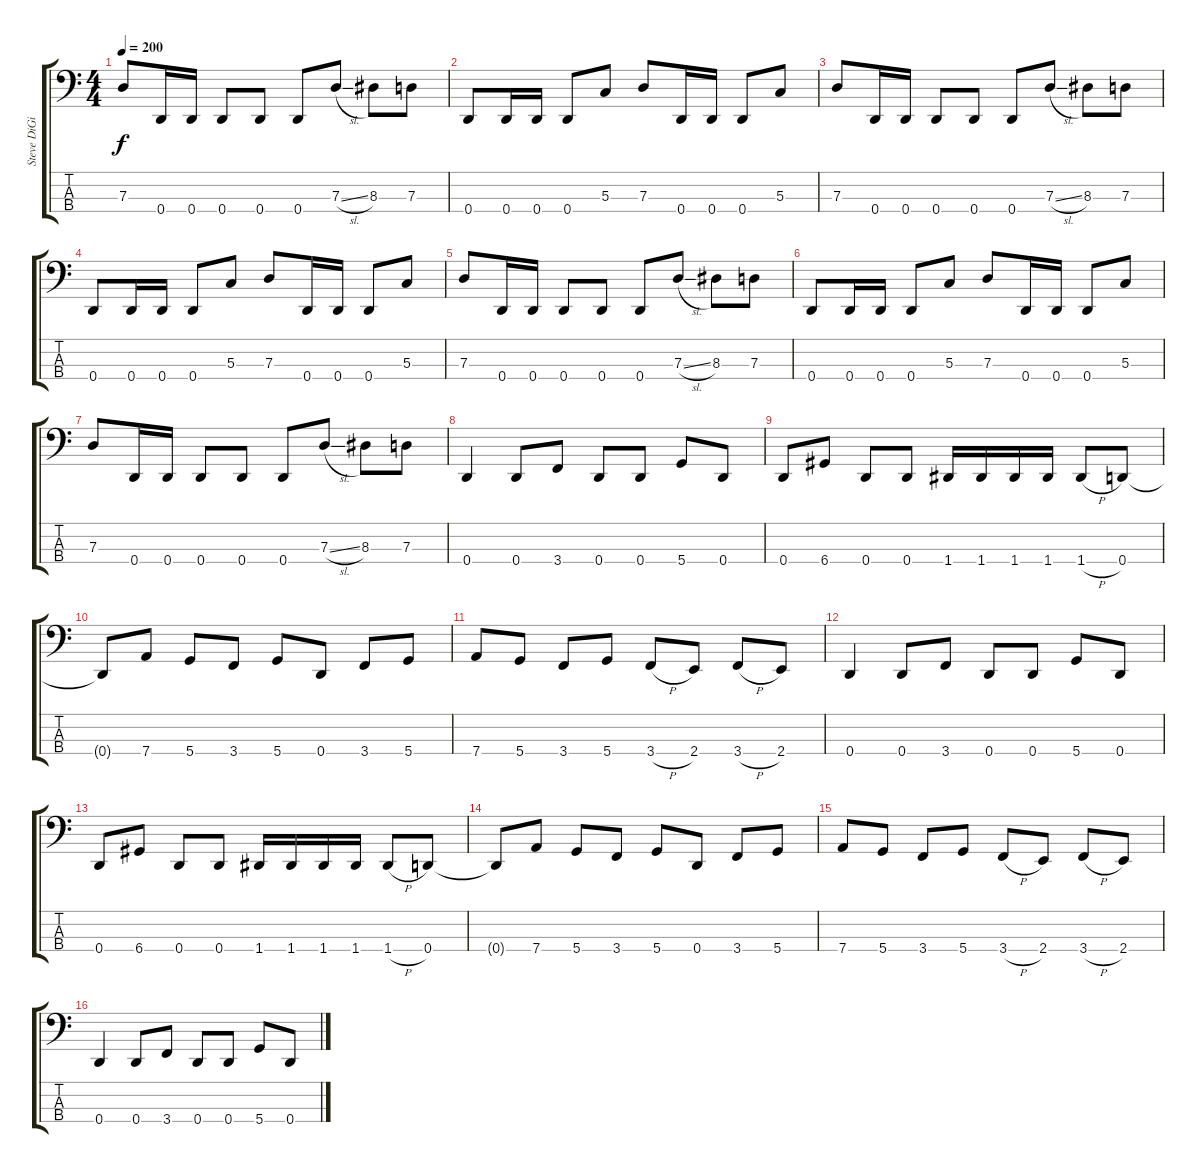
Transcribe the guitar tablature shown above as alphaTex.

\track ("Steve DiGiorgio" "Steve DiGi") {instrument electricbassfinger}
\staff {score tabs}
\tuning (F2 C2 G1 D1) {hide}
\ts (4 4)
\tempo 200
\clef f4
\ks c
7.3.8{dy f} 0.4.16 0.4.16 0.4.8 0.4.8 0.4.8 7.3{sl}.8 8.3.8 7.3.8 |
0.4.8 0.4.16 0.4.16 0.4.8 5.3.8 7.3.8 0.4.16 0.4.16 0.4.8 5.3.8 |
7.3.8 0.4.16 0.4.16 0.4.8 0.4.8 0.4.8 7.3{sl}.8 8.3.8 7.3.8 |
0.4.8 0.4.16 0.4.16 0.4.8 5.3.8 7.3.8 0.4.16 0.4.16 0.4.8 5.3.8 |
7.3.8 0.4.16 0.4.16 0.4.8 0.4.8 0.4.8 7.3{sl}.8 8.3.8 7.3.8 |
0.4.8 0.4.16 0.4.16 0.4.8 5.3.8 7.3.8 0.4.16 0.4.16 0.4.8 5.3.8 |
7.3.8 0.4.16 0.4.16 0.4.8 0.4.8 0.4.8 7.3{sl}.8 8.3.8 7.3.8 |
0.4.4 0.4.8 3.4.8 0.4.8 0.4.8 5.4.8 0.4.8 |
0.4.8 6.4.8 0.4.8 0.4.8 1.4.16 1.4.16 1.4.16 1.4.16 1.4{h}.8 0.4.8 |
0.4{t}.8 7.4.8 5.4.8 3.4.8 5.4.8 0.4.8 3.4.8 5.4.8 |
7.4.8 5.4.8 3.4.8 5.4.8 3.4{h}.8 2.4.8 3.4{h}.8 2.4.8 |
0.4.4 0.4.8 3.4.8 0.4.8 0.4.8 5.4.8 0.4.8 |
0.4.8 6.4.8 0.4.8 0.4.8 1.4.16 1.4.16 1.4.16 1.4.16 1.4{h}.8 0.4.8 |
0.4{t}.8 7.4.8 5.4.8 3.4.8 5.4.8 0.4.8 3.4.8 5.4.8 |
7.4.8 5.4.8 3.4.8 5.4.8 3.4{h}.8 2.4.8 3.4{h}.8 2.4.8 |
0.4.4 0.4.8 3.4.8 0.4.8 0.4.8 5.4.8 0.4.8
